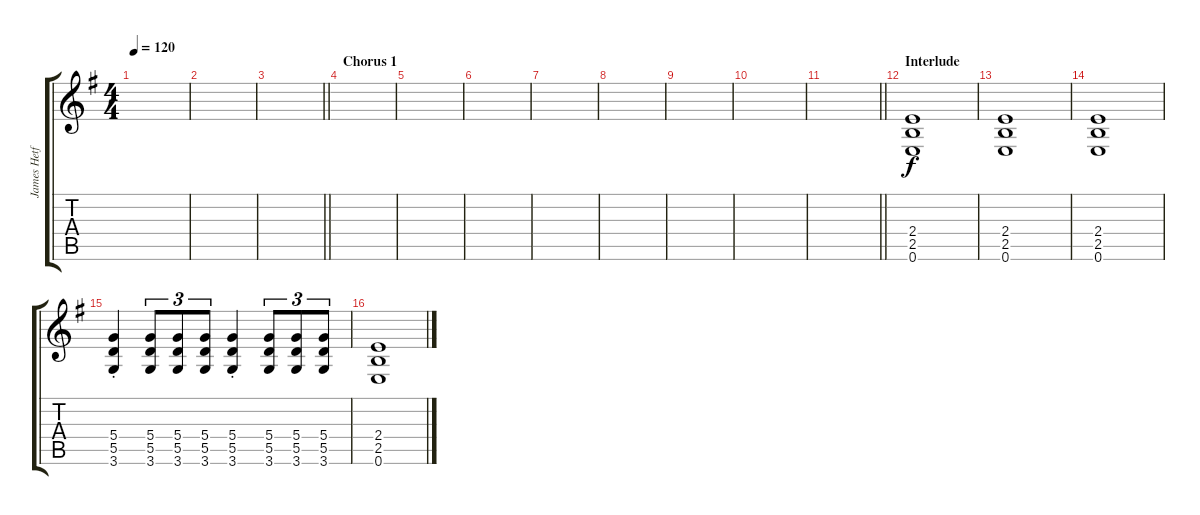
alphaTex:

\track ("James Hetfield (Guitar 2)" "James Hetf") {instrument distortionguitar}
\staff {score tabs}
\tuning (E4 B3 G3 D3 A2 E2) {hide}
\ts (4 4)
\tempo 120
\clef g2
\ks eminor
|
|
\barLineRight lightlight
|
\section ("" "Chorus 1")
|
|
|
|
|
|
|
\barLineRight lightlight
|
\section ("" "Interlude")
(2.4 2.5 0.6).1 |
(2.4 2.5 0.6).1 |
(2.4 2.5 0.6).1 |
(5.4{st} 5.5{st} 3.6{st}).4 (5.4 5.5 3.6).8{tu (3 2)} (5.4 5.5 3.6).8{tu (3 2)} (5.4 5.5 3.6).8{tu (3 2)} (5.4{st} 5.5{st} 3.6{st}).4 (5.4 5.5 3.6).8{tu (3 2)} (5.4 5.5 3.6).8{tu (3 2)} (5.4 5.5 3.6).8{tu (3 2)} |
(2.4 2.5 0.6).1
